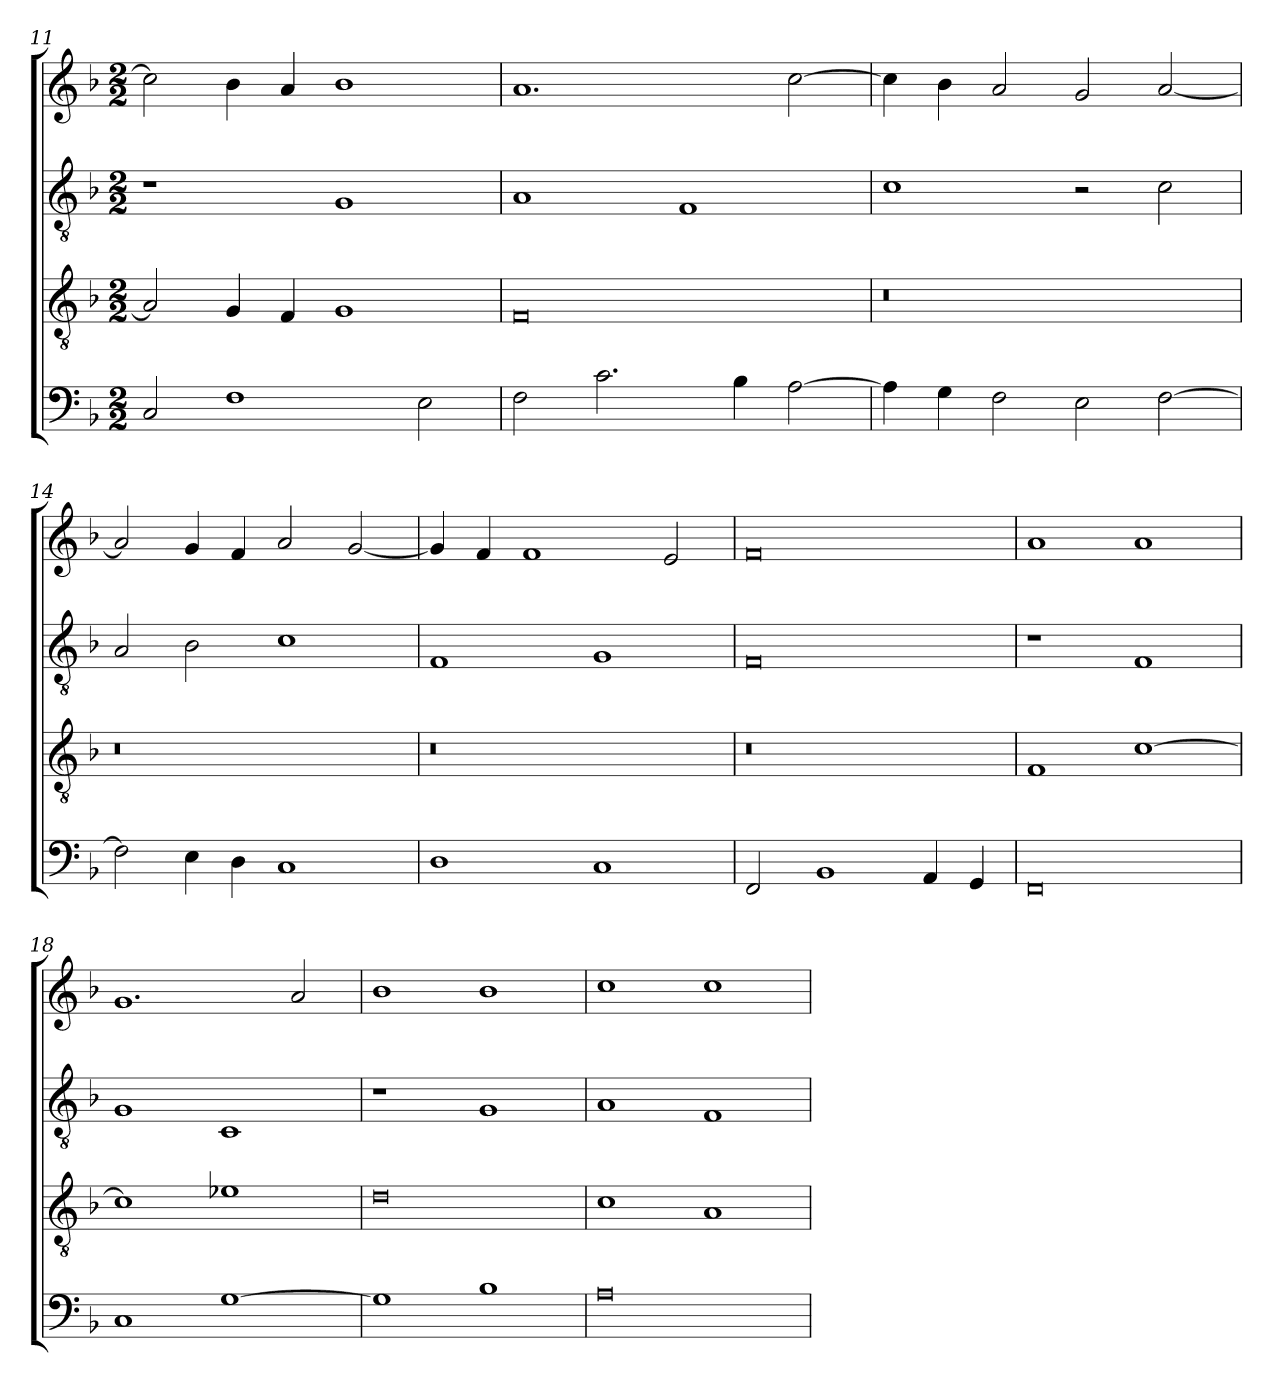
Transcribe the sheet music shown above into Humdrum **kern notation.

**kern	**kern	**kern	**kern
*part4	*part3	*part2	*part1
*staff4	*staff3	*staff2	*staff1
*clefF4	*clefGv2	*clefGv2	*clefG2
*k[b-]	*k[b-]	*k[b-]	*k[b-]
*M2/2	*M2/2	*M2/2	*M2/2
=11	=11	=11	=11
2C/	2A/]	1r	2cc\]
1F	4G/	.	4b-\
.	4F/	.	4a/
.	1G	1G	1b-
2E\	.	.	.
=12	=12	=12	=12
2F\	0F	1A	1.a
2.c\	.	.	.
.	.	1F	.
4B-\	.	.	.
[2A\	.	.	[2cc\
=13	=13	=13	=13
4A\]	0r	1c	4cc\]
4G\	.	.	4b-\
2F\	.	.	2a/
2E\	.	2r	2g/
[2F\	.	2c\	[2a/
=14	=14	=14	=14
2F\]	0r	2A/	2a/]
4E\	.	2B-\	4g/
4D\	.	.	4f/
1C	.	1c	2a/
.	.	.	[2g/
=15	=15	=15	=15
1D	0r	1F	4g/]
.	.	.	4f/
.	.	.	1f
1C	.	1G	.
.	.	.	2e/
=16	=16	=16	=16
2FF/	0r	0F	0f
1BB-	.	.	.
4AA/	.	.	.
4GG/	.	.	.
=17	=17	=17	=17
0FF	1F	1r	1a
.	[1c	1F	1a
=18	=18	=18	=18
1C	1c]	1G	1.g
[1G	1e-X	1C	.
.	.	.	2a/
=19	=19	=19	=19
1G]	0d	1r	1b-
1B-	.	1G	1b-
=20	=20	=20	=20
0A	1c	1A	1cc
.	1A	1F	1cc
=	=	=	=
*-	*-	*-	*-
